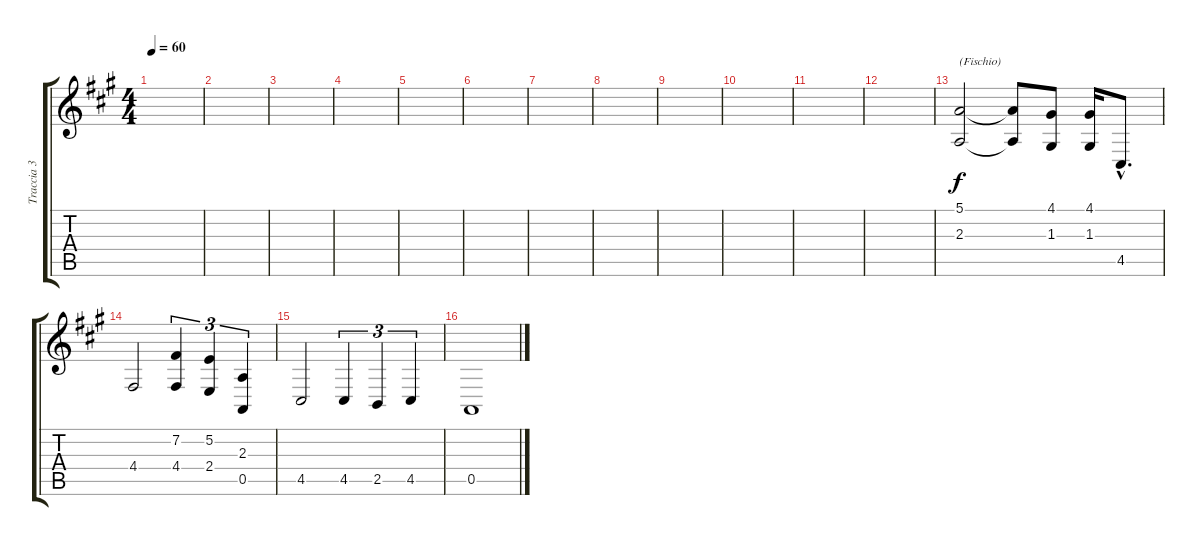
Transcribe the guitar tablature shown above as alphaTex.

\track ("Traccia 3" "Traccia 3") {instrument lead6voice}
\staff {score tabs}
\tuning (E4 B3 G3 D3 A2 E2) {hide}
\ts (4 4)
\tempo 60
\clef g2
\ks a
|
|
|
|
|
|
|
|
|
|
|
|
(5.1 2.3).2{txt "(Fischio)"} (5.1{t} 2.3{t}).8 (4.1 1.3).8 (4.1 1.3).16 4.5{hac}.8{d} |
4.4.2 (7.2 4.4).4{tu (3 2)} (5.2 2.4).4{tu (3 2)} (2.3 0.5).4{tu (3 2)} |
4.5.2 4.5.4{tu (3 2)} 2.5.4{tu (3 2)} 4.5.4{tu (3 2)} |
0.5.1
